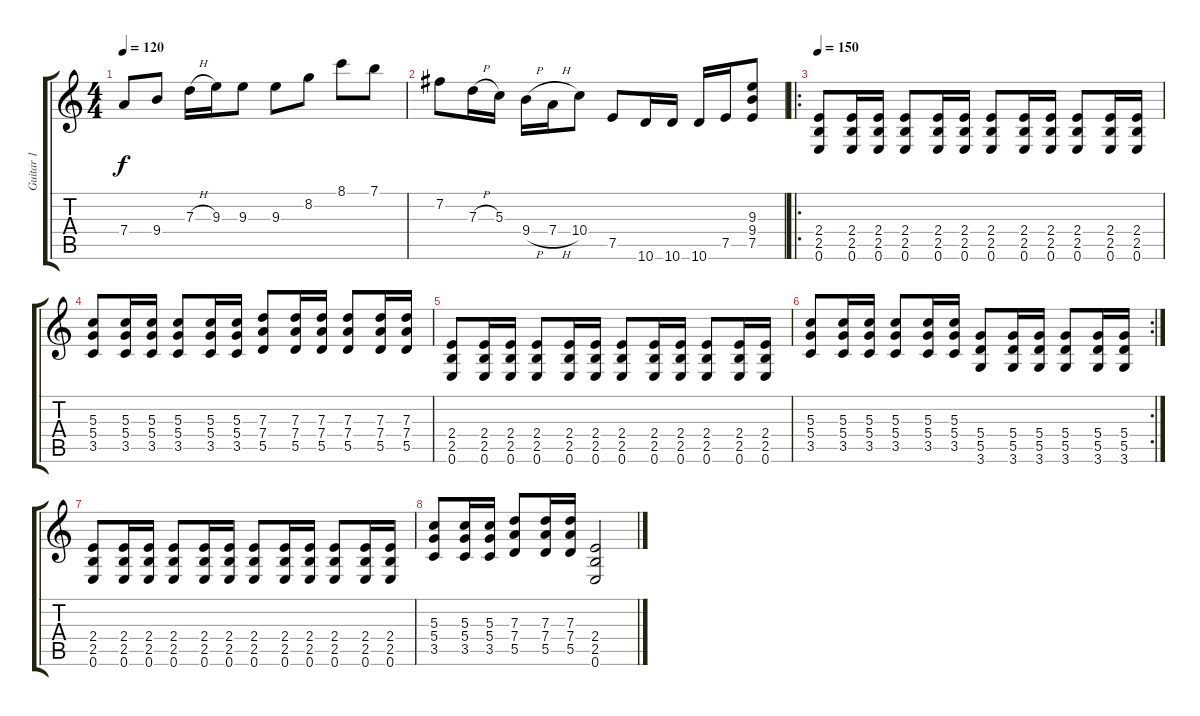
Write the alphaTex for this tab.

\track ("Guitar 1" "Guitar 1") {instrument distortionguitar}
\staff {score tabs}
\tuning (E4 B3 G3 D3 A2 E2) {hide}
\ts (4 4)
\tempo 120
\clef g2
\ks c
7.4.8{dy f} 9.4.8 7.3{h}.16 9.3.16 9.3.8 9.3.8 8.2.8 8.1.8 7.1.8 |
7.2.8 7.3{h}.16 5.3.16 9.4{h}.16 7.4{h}.16 10.4.8 7.5.8 10.6.16 10.6.16 10.6.16 7.5.16 (9.3 9.4 7.5).8 |
\ro
\tempo 150
(2.4 2.5 0.6).8 (2.4 2.5 0.6).16 (2.4 2.5 0.6).16 (2.4 2.5 0.6).8 (2.4 2.5 0.6).16 (2.4 2.5 0.6).16 (2.4 2.5 0.6).8 (2.4 2.5 0.6).16 (2.4 2.5 0.6).16 (2.4 2.5 0.6).8 (2.4 2.5 0.6).16 (2.4 2.5 0.6).16 |
(5.3 5.4 3.5).8 (5.3 5.4 3.5).16 (5.3 5.4 3.5).16 (5.3 5.4 3.5).8 (5.3 5.4 3.5).16 (5.3 5.4 3.5).16 (7.3 7.4 5.5).8 (7.3 7.4 5.5).16 (7.3 7.4 5.5).16 (7.3 7.4 5.5).8 (7.3 7.4 5.5).16 (7.3 7.4 5.5).16 |
(2.4 2.5 0.6).8 (2.4 2.5 0.6).16 (2.4 2.5 0.6).16 (2.4 2.5 0.6).8 (2.4 2.5 0.6).16 (2.4 2.5 0.6).16 (2.4 2.5 0.6).8 (2.4 2.5 0.6).16 (2.4 2.5 0.6).16 (2.4 2.5 0.6).8 (2.4 2.5 0.6).16 (2.4 2.5 0.6).16 |
\rc 2
(5.3 5.4 3.5).8 (5.3 5.4 3.5).16 (5.3 5.4 3.5).16 (5.3 5.4 3.5).8 (5.3 5.4 3.5).16 (5.3 5.4 3.5).16 (5.4 5.5 3.6).8 (5.4 5.5 3.6).16 (5.4 5.5 3.6).16 (5.4 5.5 3.6).8 (5.4 5.5 3.6).16 (5.4 5.5 3.6).16 |
(2.4 2.5 0.6).8 (2.4 2.5 0.6).16 (2.4 2.5 0.6).16 (2.4 2.5 0.6).8 (2.4 2.5 0.6).16 (2.4 2.5 0.6).16 (2.4 2.5 0.6).8 (2.4 2.5 0.6).16 (2.4 2.5 0.6).16 (2.4 2.5 0.6).8 (2.4 2.5 0.6).16 (2.4 2.5 0.6).16 |
(5.3 5.4 3.5).8 (5.3 5.4 3.5).16 (5.3 5.4 3.5).16 (7.3 7.4 5.5).8 (7.3 7.4 5.5).16 (7.3 7.4 5.5).16 (2.4 2.5 0.6).2
